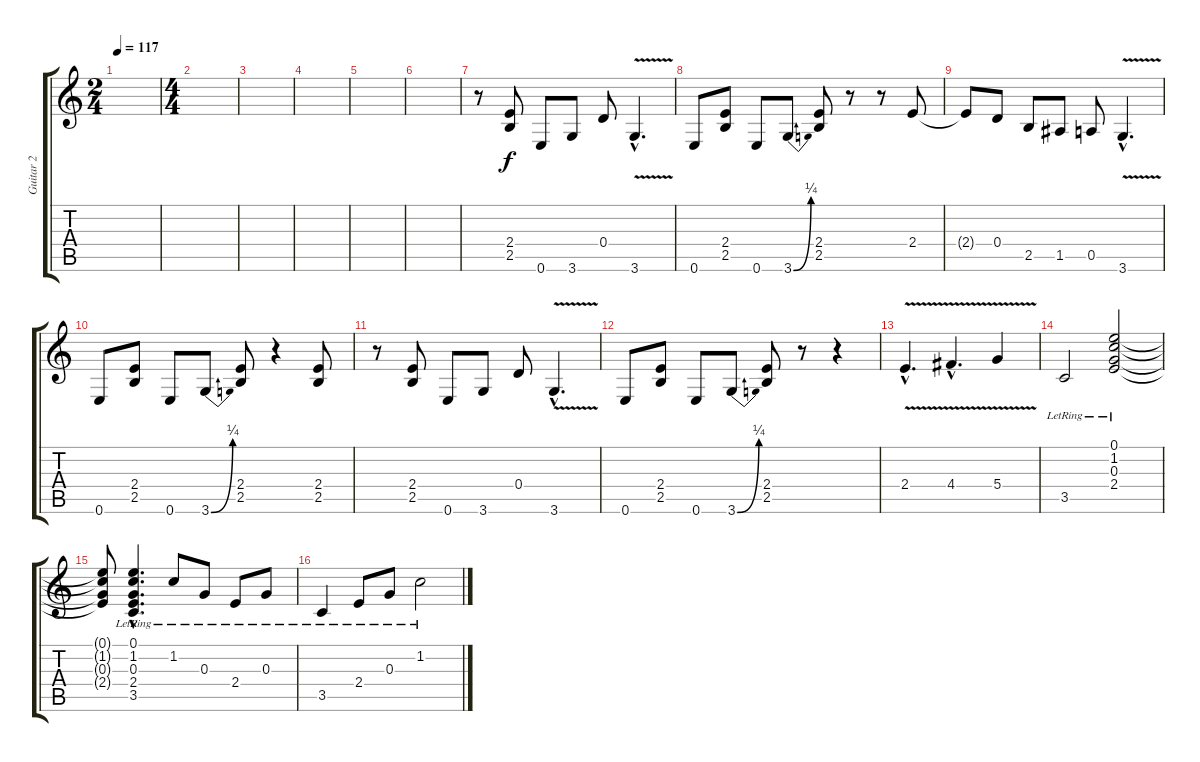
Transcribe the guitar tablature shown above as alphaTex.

\track ("Guitar 2" "Guitar 2") {instrument distortionguitar}
\staff {score tabs}
\tuning (E4 B3 G3 D3 A2 E2) {hide}
\ts (2 4)
\tempo 117
\clef g2
\ks c
|
\ts (4 4)
|
|
|
|
|
r.8 (2.4 2.5).8 0.6.8 3.6.8 0.4.8 3.6{v hac}.4{d} |
0.6.8 (2.4 2.5).8 0.6.8 3.6{be (bend 0 0 60 1)}.8 (2.4 2.5).8 r.8 r.8 2.4.8 |
2.4{t}.8 0.4.8 2.5.8 1.5.8 0.5.8 3.6{v hac}.4{d} |
0.6.8 (2.4 2.5).8 0.6.8 3.6{be (bend 0 0 60 1)}.8 (2.4 2.5).8 r.4 (2.4 2.5).8 |
r.8 (2.4 2.5).8 0.6.8 3.6.8 0.4.8 3.6{v hac}.4{d} |
0.6.8 (2.4 2.5).8 0.6.8 3.6{be (bend 0 0 60 1)}.8 (2.4 2.5).8 r.8 r.4 |
2.4{v hac}.4{d} 4.4{v hac}.4{d} 5.4{v}.4 |
3.5{lr}.2 (0.1{lr} 1.2{lr} 0.3{lr} 2.4{lr}).2 |
(0.1{t} 1.2{t} 0.3{t} 2.4{t}).8 (0.1{hac lr} 1.2{hac lr} 0.3{hac lr} 2.4{hac lr} 3.5{hac lr}).4{d} 1.2{lr}.8 0.3{lr}.8 2.4{lr}.8 0.3{lr}.8 |
3.5{lr}.4 2.4{lr}.8 0.3{lr}.8 1.2{lr}.2
